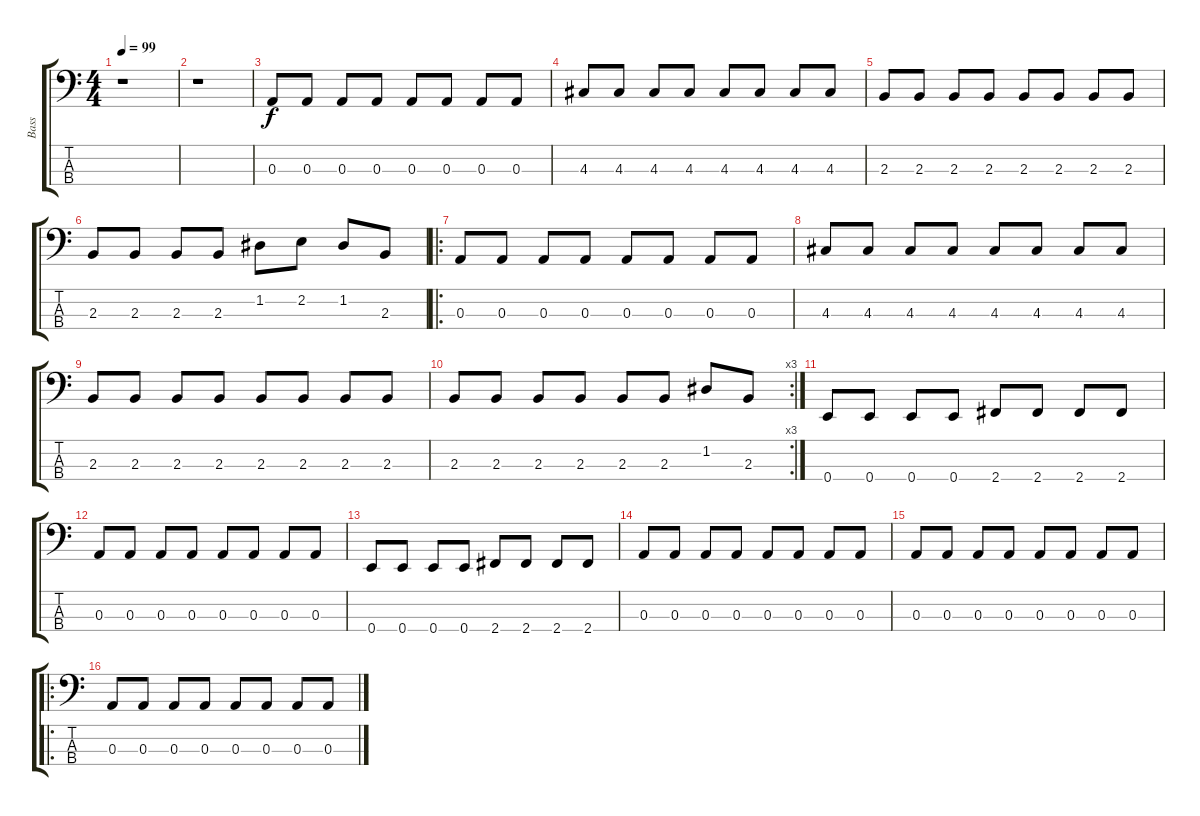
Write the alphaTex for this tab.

\track ("Bass" "Bass") {instrument acousticguitarnylon}
\staff {score tabs}
\tuning (G2 D2 A1 E1) {hide}
\ts (4 4)
\tempo 99
\clef f4
\ks c
r.1{dy f instrument acousticguitarnylon} |
r.1 |
0.3.8 0.3.8 0.3.8 0.3.8 0.3.8 0.3.8 0.3.8 0.3.8 |
4.3.8 4.3.8 4.3.8 4.3.8 4.3.8 4.3.8 4.3.8 4.3.8 |
2.3.8 2.3.8 2.3.8 2.3.8 2.3.8 2.3.8 2.3.8 2.3.8 |
2.3.8 2.3.8 2.3.8 2.3.8 1.2.8 2.2.8 1.2.8 2.3.8 |
\ro
0.3.8 0.3.8 0.3.8 0.3.8 0.3.8 0.3.8 0.3.8 0.3.8 |
4.3.8 4.3.8 4.3.8 4.3.8 4.3.8 4.3.8 4.3.8 4.3.8 |
2.3.8 2.3.8 2.3.8 2.3.8 2.3.8 2.3.8 2.3.8 2.3.8 |
\rc 3
2.3.8 2.3.8 2.3.8 2.3.8 2.3.8 2.3.8 1.2.8 2.3.8 |
0.4.8 0.4.8 0.4.8 0.4.8 2.4.8 2.4.8 2.4.8 2.4.8 |
0.3.8 0.3.8 0.3.8 0.3.8 0.3.8 0.3.8 0.3.8 0.3.8 |
0.4.8 0.4.8 0.4.8 0.4.8 2.4.8 2.4.8 2.4.8 2.4.8 |
0.3.8 0.3.8 0.3.8 0.3.8 0.3.8 0.3.8 0.3.8 0.3.8 |
0.3.8 0.3.8 0.3.8 0.3.8 0.3.8 0.3.8 0.3.8 0.3.8 |
\ro
0.3.8 0.3.8 0.3.8 0.3.8 0.3.8 0.3.8 0.3.8 0.3.8
